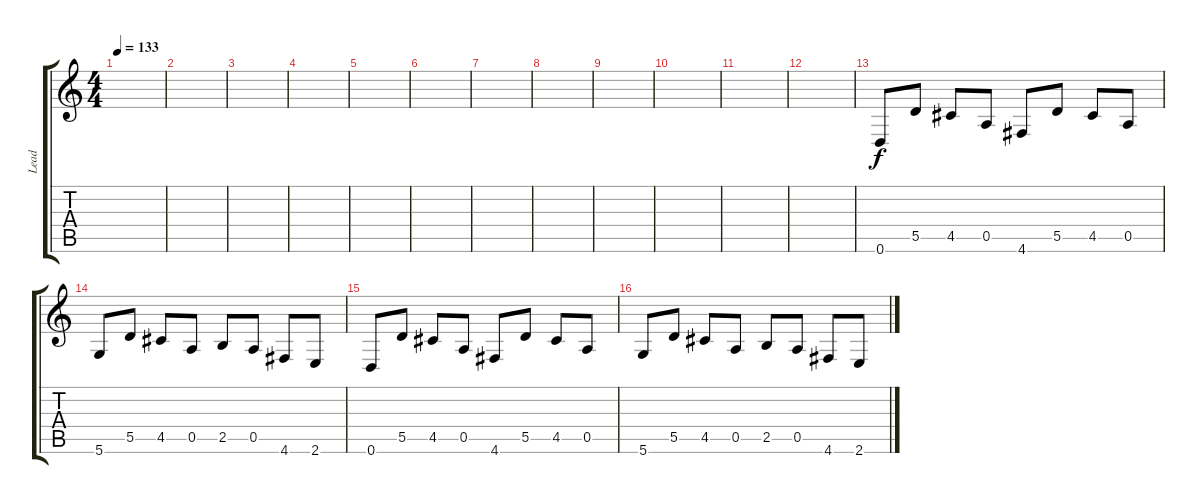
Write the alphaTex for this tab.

\track ("Lead" "Lead") {instrument overdrivenguitar}
\staff {score tabs}
\tuning (E4 B3 G3 D3 A2 D2) {hide}
\ts (4 4)
\tempo 133
\clef g2
\ks c
|
|
|
|
|
|
|
|
|
|
|
|
0.6.8 5.5.8 4.5.8 0.5.8 4.6.8 5.5.8 4.5.8 0.5.8 |
5.6.8 5.5.8 4.5.8 0.5.8 2.5.8 0.5.8 4.6.8 2.6.8 |
0.6.8 5.5.8 4.5.8 0.5.8 4.6.8 5.5.8 4.5.8 0.5.8 |
5.6.8 5.5.8 4.5.8 0.5.8 2.5.8 0.5.8 4.6.8 2.6.8
